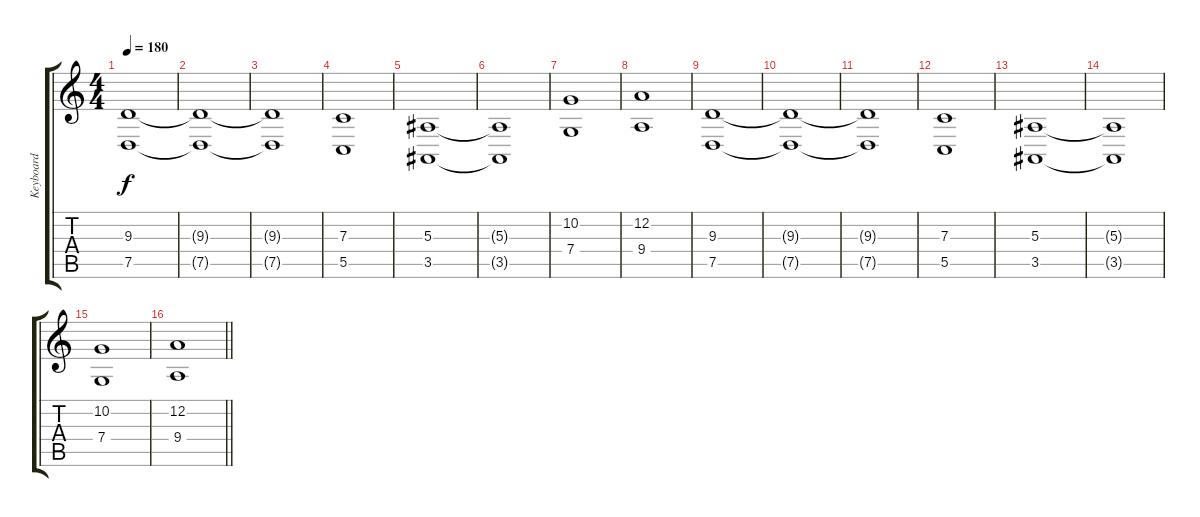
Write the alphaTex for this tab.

\track ("Keyboard" "Keyboard") {instrument stringensemble1}
\staff {score tabs}
\tuning (D4 A3 F3 C3 G2 D2) {hide}
\ts (4 4)
\section ("" "")
\tempo 180
\clef g2
\ks c
(9.3 7.5).1{dy f} |
(9.3{t} 7.5{t}).1 |
(9.3{t} 7.5{t}).1 |
(7.3 5.5).1 |
(5.3 3.5).1 |
(5.3{t} 3.5{t}).1 |
(10.2 7.4).1 |
(12.2 9.4).1 |
(9.3 7.5).1 |
(9.3{t} 7.5{t}).1 |
(9.3{t} 7.5{t}).1 |
(7.3 5.5).1 |
(5.3 3.5).1 |
(5.3{t} 3.5{t}).1 |
(10.2 7.4).1 |
\barLineRight lightlight
(12.2 9.4).1
